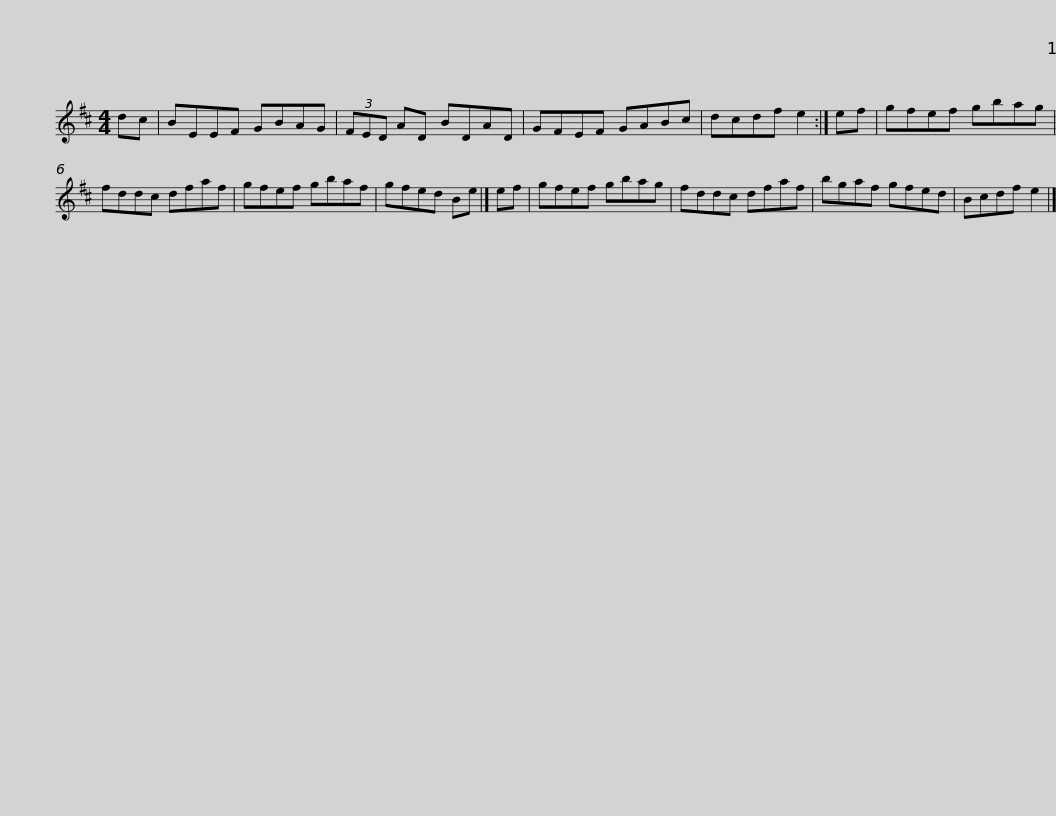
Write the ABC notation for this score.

X:1
L:1/8
M:4/4
I:linebreak $
K:D
V:1 treble
V:1
 dc | BEEF GBAG | (3FED AD BDAD | GFEF GABc | dcdf e2 :| %5
 ef | gfef gbag |$ fddc dfaf | gfef gbaf | gfed Be |] %10
 ef | gfef gbag | fddc dfaf |$ bgaf gfed | Bcdf e2 |] %15
